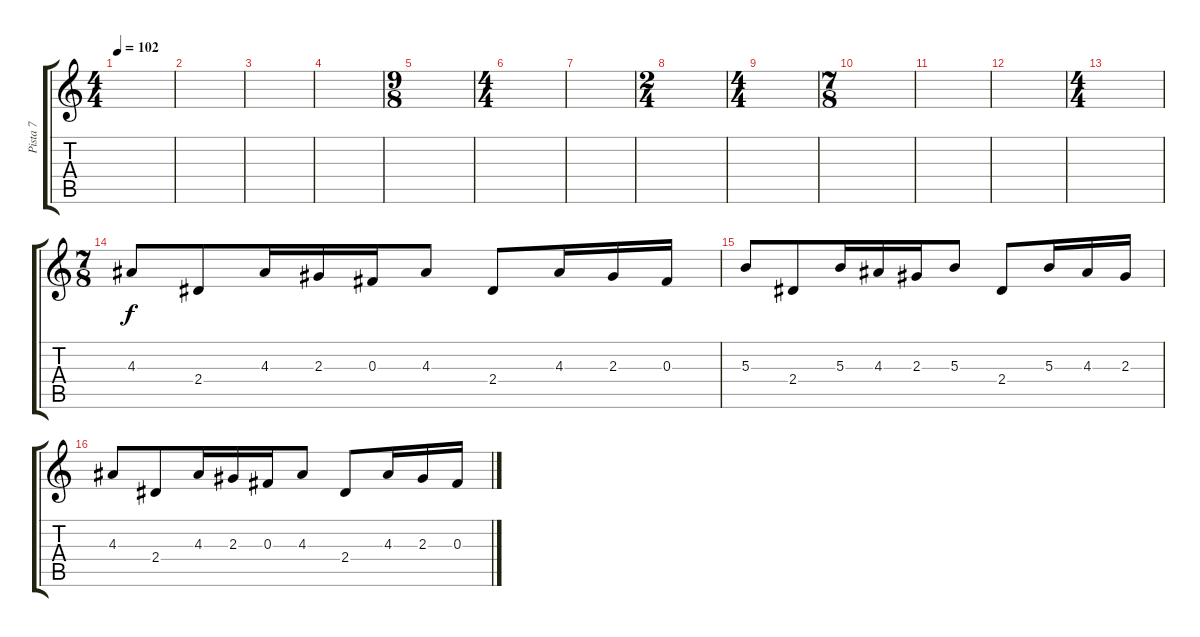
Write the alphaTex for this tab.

\track ("Pista 7" "Pista 7") {instrument distortionguitar}
\staff {score tabs}
\tuning (Eb4 Bb3 Gb3 Db3 Ab2 Eb2) {hide}
\ts (4 4)
\tempo 102
\clef g2
\ks c
|
|
|
|
\ts (9 8)
|
\ts (4 4)
|
|
\ts (2 4)
|
\ts (4 4)
|
\ts (7 8)
|
|
|
\ts (4 4)
|
\ts (7 8)
4.3.8 2.4.8 4.3.16 2.3.16 0.3.16 4.3.8 2.4.8 4.3.16 2.3.16 0.3.16 |
5.3.8 2.4.8 5.3.16 4.3.16 2.3.16 5.3.8 2.4.8 5.3.16 4.3.16 2.3.16 |
4.3.8 2.4.8 4.3.16 2.3.16 0.3.16 4.3.8 2.4.8 4.3.16 2.3.16 0.3.16
